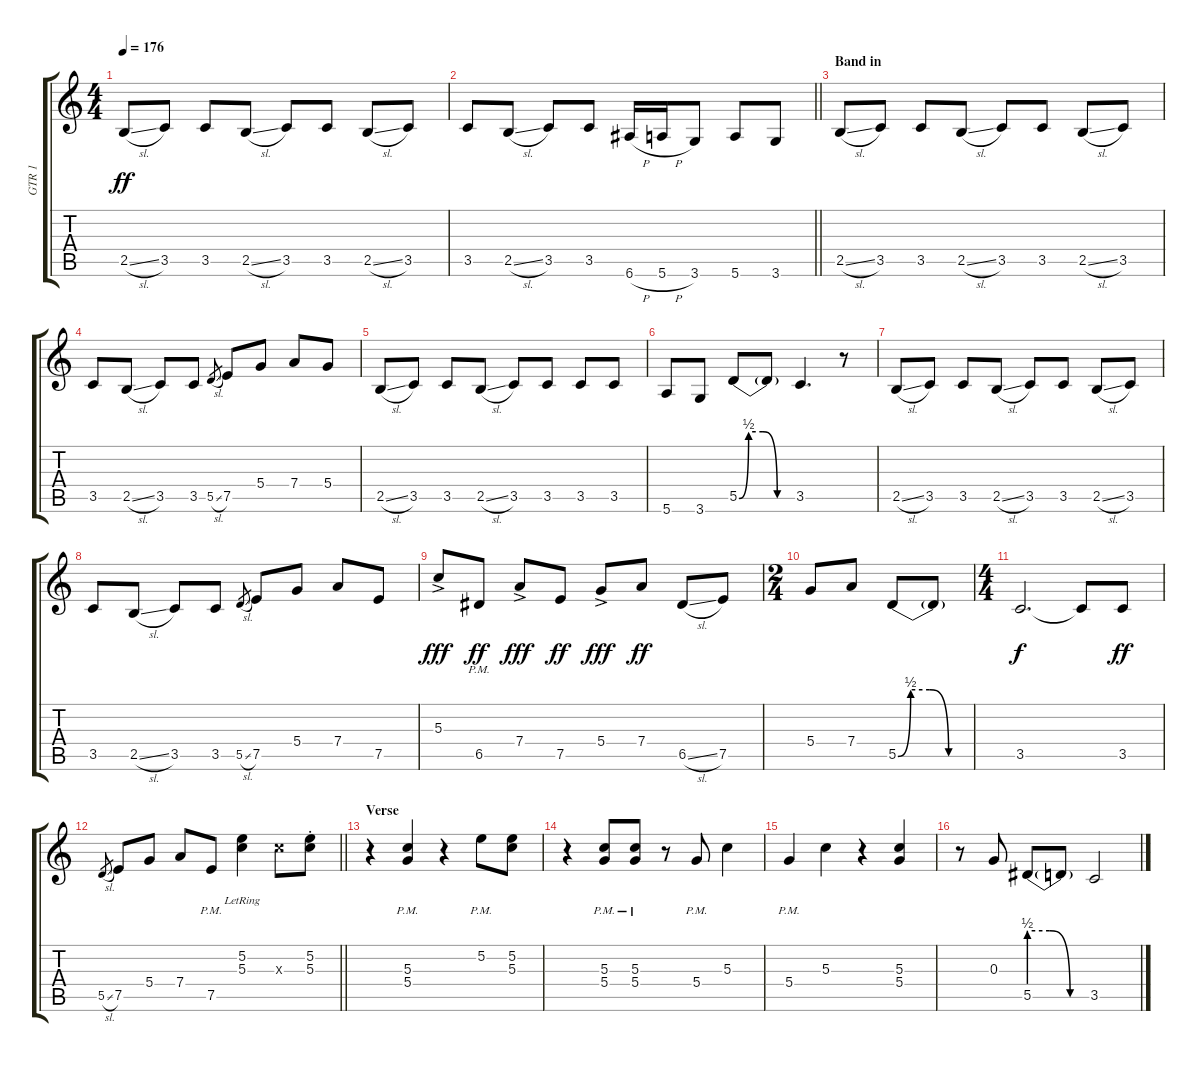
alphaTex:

\track ("GTR 1" "GTR 1") {instrument electricguitarclean}
\staff {score tabs}
\tuning (E4 B3 G3 D3 A2 E2) {hide}
\ts (4 4)
\tempo 176
\clef g2
\ks c
2.5{sl}.8{dy ff instrument electricguitarclean} 3.5.8 3.5.8 2.5{sl}.8 3.5.8 3.5.8 2.5{sl}.8 3.5.8 |
\barLineRight lightlight
3.5.8 2.5{sl}.8 3.5.8 3.5.8 6.6{h}.16 5.6{h}.16 3.6.8 5.6.8 3.6.8 |
\section ("" "Band in")
2.5{sl}.8 3.5.8 3.5.8 2.5{sl}.8 3.5.8 3.5.8 2.5{sl}.8 3.5.8 |
3.5.8 2.5{sl}.8 3.5.8 3.5.8 5.5{sl}.8{gr} 7.5.8 5.4.8 7.4.8 5.4.8 |
2.5{sl}.8 3.5.8 3.5.8 2.5{sl}.8 3.5.8 3.5.8 3.5.8 3.5.8 |
5.6.8 3.6.8 5.5{be (custom 0 0 10 2 25 2 40 0 60 0)}.8 5.5{t}.8 3.5.4{d} r.8 |
2.5{sl}.8 3.5.8 3.5.8 2.5{sl}.8 3.5.8 3.5.8 2.5{sl}.8 3.5.8 |
3.5.8 2.5{sl}.8 3.5.8 3.5.8 5.5{sl}.8{gr} 7.5.8 5.4.8 7.4.8 7.5.8 |
5.3{ac}.8{dy fff} 6.5{pm}.8{dy ff} 7.4{ac}.8{dy fff} 7.5.8{dy ff} 5.4{ac}.8{dy fff} 7.4.8{dy ff} 6.5{sl}.8 7.5.8 |
\ts (2 4)
5.4.8 7.4.8 5.5{be (custom 0 0 10 2 25 2 40 0 60 0)}.8 5.5{t}.8 |
\ts (4 4)
3.5.2{d dy f} 3.5{t}.8 3.5.8{dy ff} |
\barLineRight lightlight
5.5{sl}.8{gr} 7.5.8 5.4.8 7.4.8 7.5{pm}.8 (5.2{lr} 5.3{lr}).4 5.3{x}.8 (5.2{st} 5.3{st}).8 |
\section ("" "Verse")
r.4 (5.3{pm} 5.4{pm}).4 r.4 5.2{pm}.8 (5.2 5.3).8 |
r.4 (5.3{pm} 5.4{pm}).8 (5.3{pm} 5.4{pm}).8 r.8 5.4{pm}.8 5.3.4 |
5.4{pm}.4 5.3.4 r.4 (5.3 5.4).4 |
r.8 0.3.8 5.5{be (custom 0 2 20 2 40 0 60 0)}.8 5.5{t}.8 3.5.2
